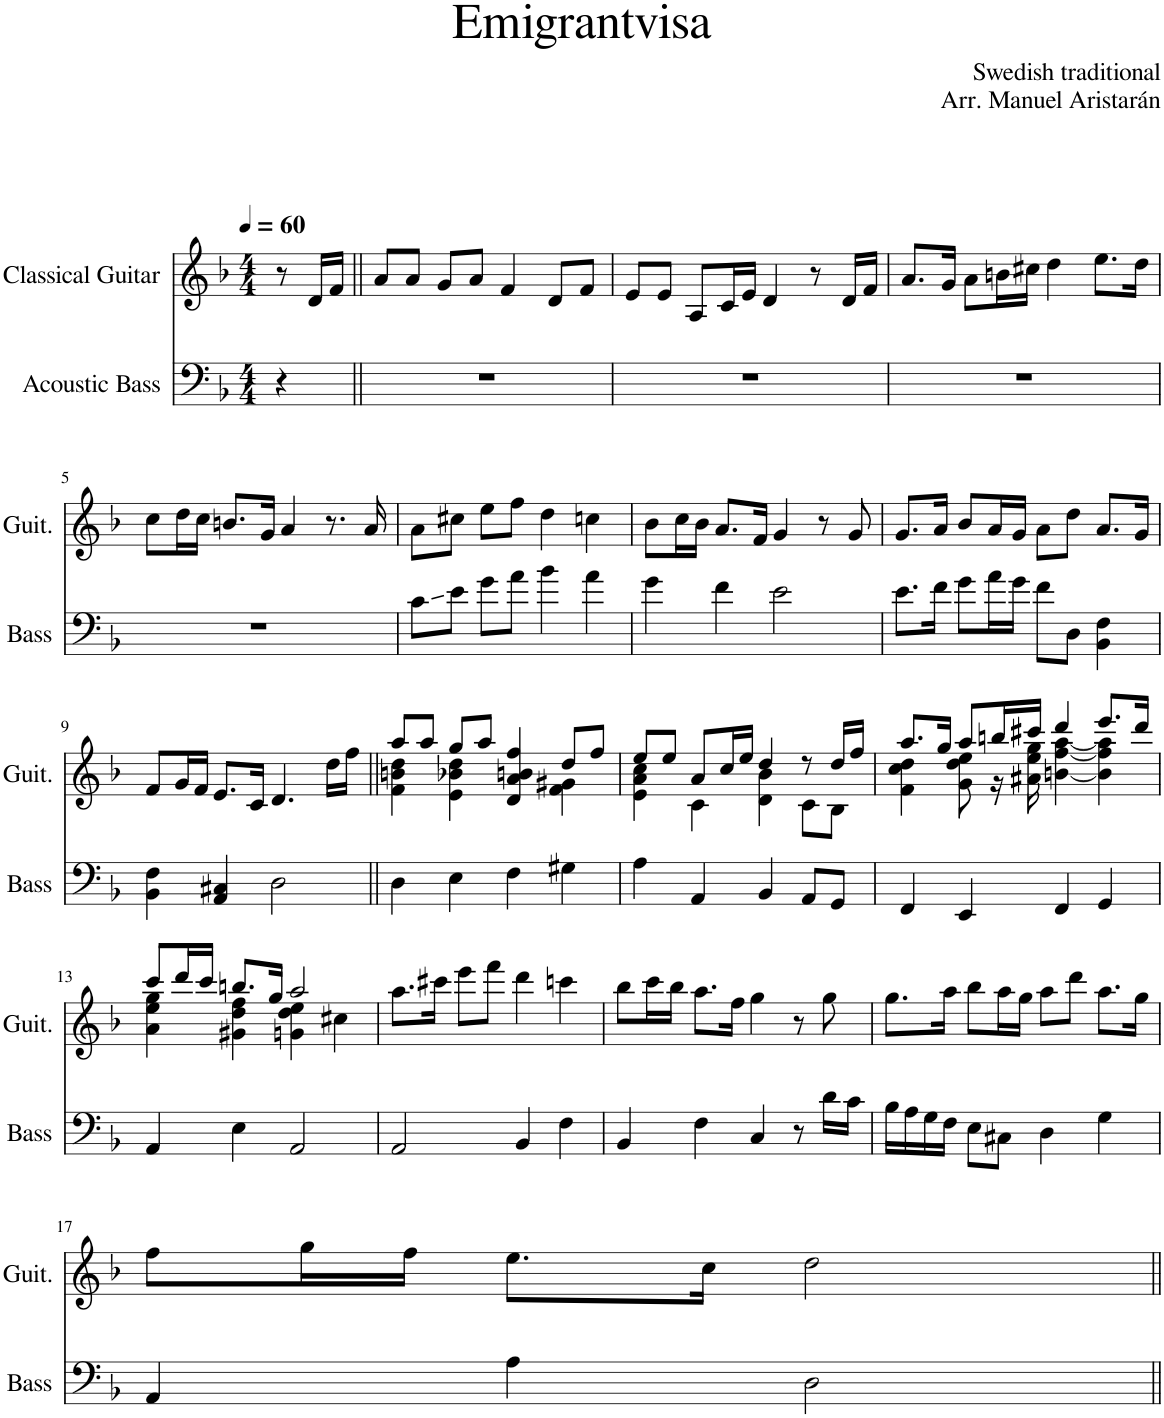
**kern	**kern
*part2	*part1
*staff2	*staff1
*I"Acoustic Bass	*I"Classical Guitar
*I'Bass	*I'Guit.
*clefF4	*clefG2
*Trd7c12	*Trd7c12
*k[b-]	*k[b-]
*M4/4	*M4/4
*MM60	*MM60
=1	=1
4r	8r
.	16d/LL
.	16f/JJ
=2||	=2||
1r	8a/L
.	8a/J
.	8g/L
.	8a/J
.	4f/
.	8d/L
.	8f/J
=3	=3
1r	8e/L
.	8e/J
.	8A/L
.	16c/L
.	16e/JJ
.	4d/
.	8r
.	16d/LL
.	16f/JJ
=4	=4
1r	8.a/L
.	16g/Jk
.	8a\L
.	16bn\L
.	16cc#X\JJ
.	4dd\
.	8.ee\L
.	16dd\Jk
!!LO:LB:g=z
=5	=5
1r	8cc\L
.	16dd\L
.	16cc\JJ
.	8.bn/L
.	16g/Jk
.	4a/
.	8.r
.	16a/
=6	=6
8c\L	8a\L
8e\J	8cc#X\J
8g\L	8ee\L
8a\J	8ff\J
4b-\	4dd\
4a\	4ccn\
=7	=7
4g\	8b-\L
.	16cc\L
.	16b-\JJ
4f\	8.a/L
.	16f/Jk
2e\	4g/
.	8r
.	8g/
=8	=8
8.e\L	8.g/L
16f\Jk	16a/Jk
8g\L	8b-/L
16a\L	16a/L
16g\JJ	16g/JJ
8f\L	8a\L
8D\J	8dd\J
4BB-\ 4F\	8.a/L
.	16g/Jk
!!LO:LB:g=z
=9	=9
4BB-\ 4F\	8f/L
.	16g/L
.	16f/JJ
4AA/ 4C#X/	8.e/L
.	16c/Jk
2D\	4.d/
.	16dd\LL
.	16ff\JJ
=10||	=10||
*	*^
4D\	8aa/L	4f\ 4bn\ 4dd\
.	8aa/J	.
4E\	8gg/L	4e\ 4b-X\ 4dd\
.	8aa/J	.
4F\	4d/ 4a/ 4bn/ 4ff/	4ryy
4G#X\	8dd/L	4f\ 4g#X\
.	8ff/J	.
=11	=11	=11
4A\	8ee/L	4e\ 4a\ 4cc\
.	8ee/J	.
4AA/	8a/L	4c\
.	16cc/L	.
.	16ee/JJ	.
4BB-/	4dd/	4d\ 4b-\
8AA/L	8r	8c\L
8GG/J	16dd/LL	8B-\J
.	16ff/JJ	.
=12	=12	=12
4FF/	8.aa/L	4f\ 4cc\ 4dd\
.	16gg/Jk	.
4EE/	8aa/L	8g\ 8dd\ 8ee\
.	16bbn/L	16r
.	16ccc#X/JJ	16a#X\ 16ee\ 16gg\
4FF/	4ddd/	[4bn\ [4ff\ [4aa\
4GG/	8.eee/L	4b\] 4ff\] 4aa\]
.	16ddd/Jk	.
!!LO:LB:g=z	!!
=13	=13	=13
4AA/	8ccc/L	4a\ 4ee\ 4gg\
.	16ddd/L	.
.	16ccc/JJ	.
4E\	8.bbn/L	4g#X\ 4dd\ 4ff\
.	16gg/Jk	.
2AA/	2aa/	4gn\ 4dd\ 4ee\
.	.	4cc#X\
*	*v	*v
=14	=14
2AA/	8.aa\L
.	16ccc#X\Jk
.	8eee\L
.	8fff\J
4BB-/	4ddd\
4F\	4cccn\
=15	=15
4BB-/	8bb-\L
.	16ccc\L
.	16bb-\JJ
4F\	8.aa\L
.	16ff\Jk
4C/	4gg\
8r	8r
16d\LL	8gg\
16c\JJ	.
=16	=16
16B-\LL	8.gg\L
16A\	.
16G\	.
16F\JJ	16aa\Jk
8E\L	8bb-\L
8C#X\J	16aa\L
.	16gg\JJ
4D\	8aa\L
.	8ddd\J
4G\	8.aa\L
.	16gg\Jk
!!LO:LB:g=z
=17	=17
4AA/	8ff\L
.	16gg\L
.	16ff\JJ
4A\	8.ee\L
.	16cc\Jk
2D\	2dd\
=||	=||
*-	*-
